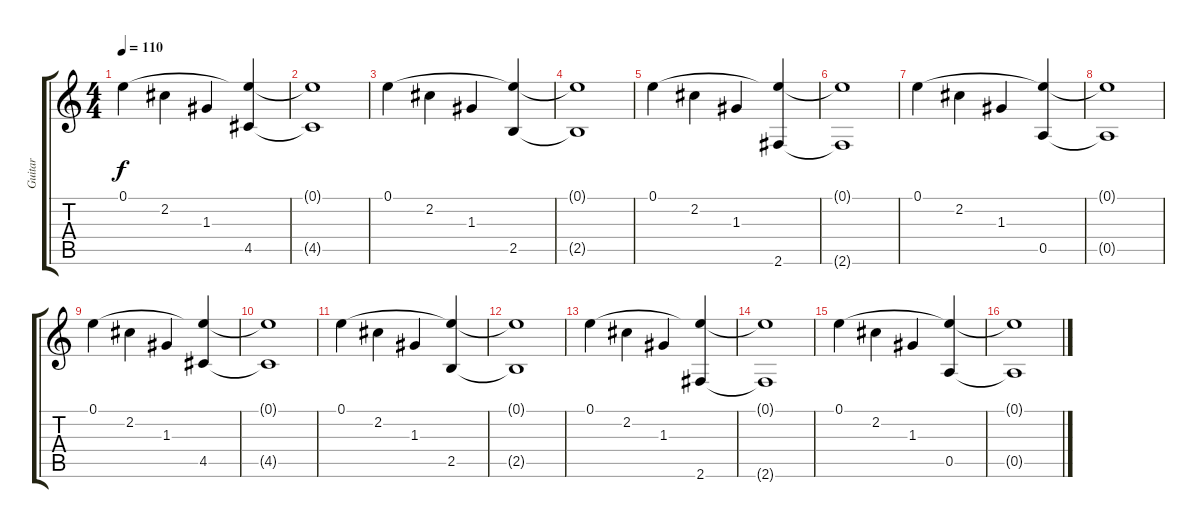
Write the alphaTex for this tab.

\track ("Guitar" "Guitar") {instrument electricguitarjazz}
\staff {score tabs}
\tuning (E4 B3 G3 D3 A2 E2) {hide}
\ts (4 4)
\tempo 110
\clef g2
\ks c
0.1.4{dy f instrument electricguitarjazz} 2.2.4 1.3.4 (0.1{t} 4.5).4 |
(0.1{t} 4.5{t}).1 |
0.1.4 2.2.4 1.3.4 (0.1{t} 2.5).4 |
(0.1{t} 2.5{t}).1 |
0.1.4 2.2.4 1.3.4 (0.1{t} 2.6).4 |
(0.1{t} 2.6{t}).1 |
0.1.4 2.2.4 1.3.4 (0.1{t} 0.5).4 |
(0.1{t} 0.5{t}).1 |
0.1.4 2.2.4 1.3.4 (0.1{t} 4.5).4 |
(0.1{t} 4.5{t}).1 |
0.1.4 2.2.4 1.3.4 (0.1{t} 2.5).4 |
(0.1{t} 2.5{t}).1 |
0.1.4 2.2.4 1.3.4 (0.1{t} 2.6).4 |
(0.1{t} 2.6{t}).1 |
0.1.4 2.2.4 1.3.4 (0.1{t} 0.5).4 |
(0.1{t} 0.5{t}).1
